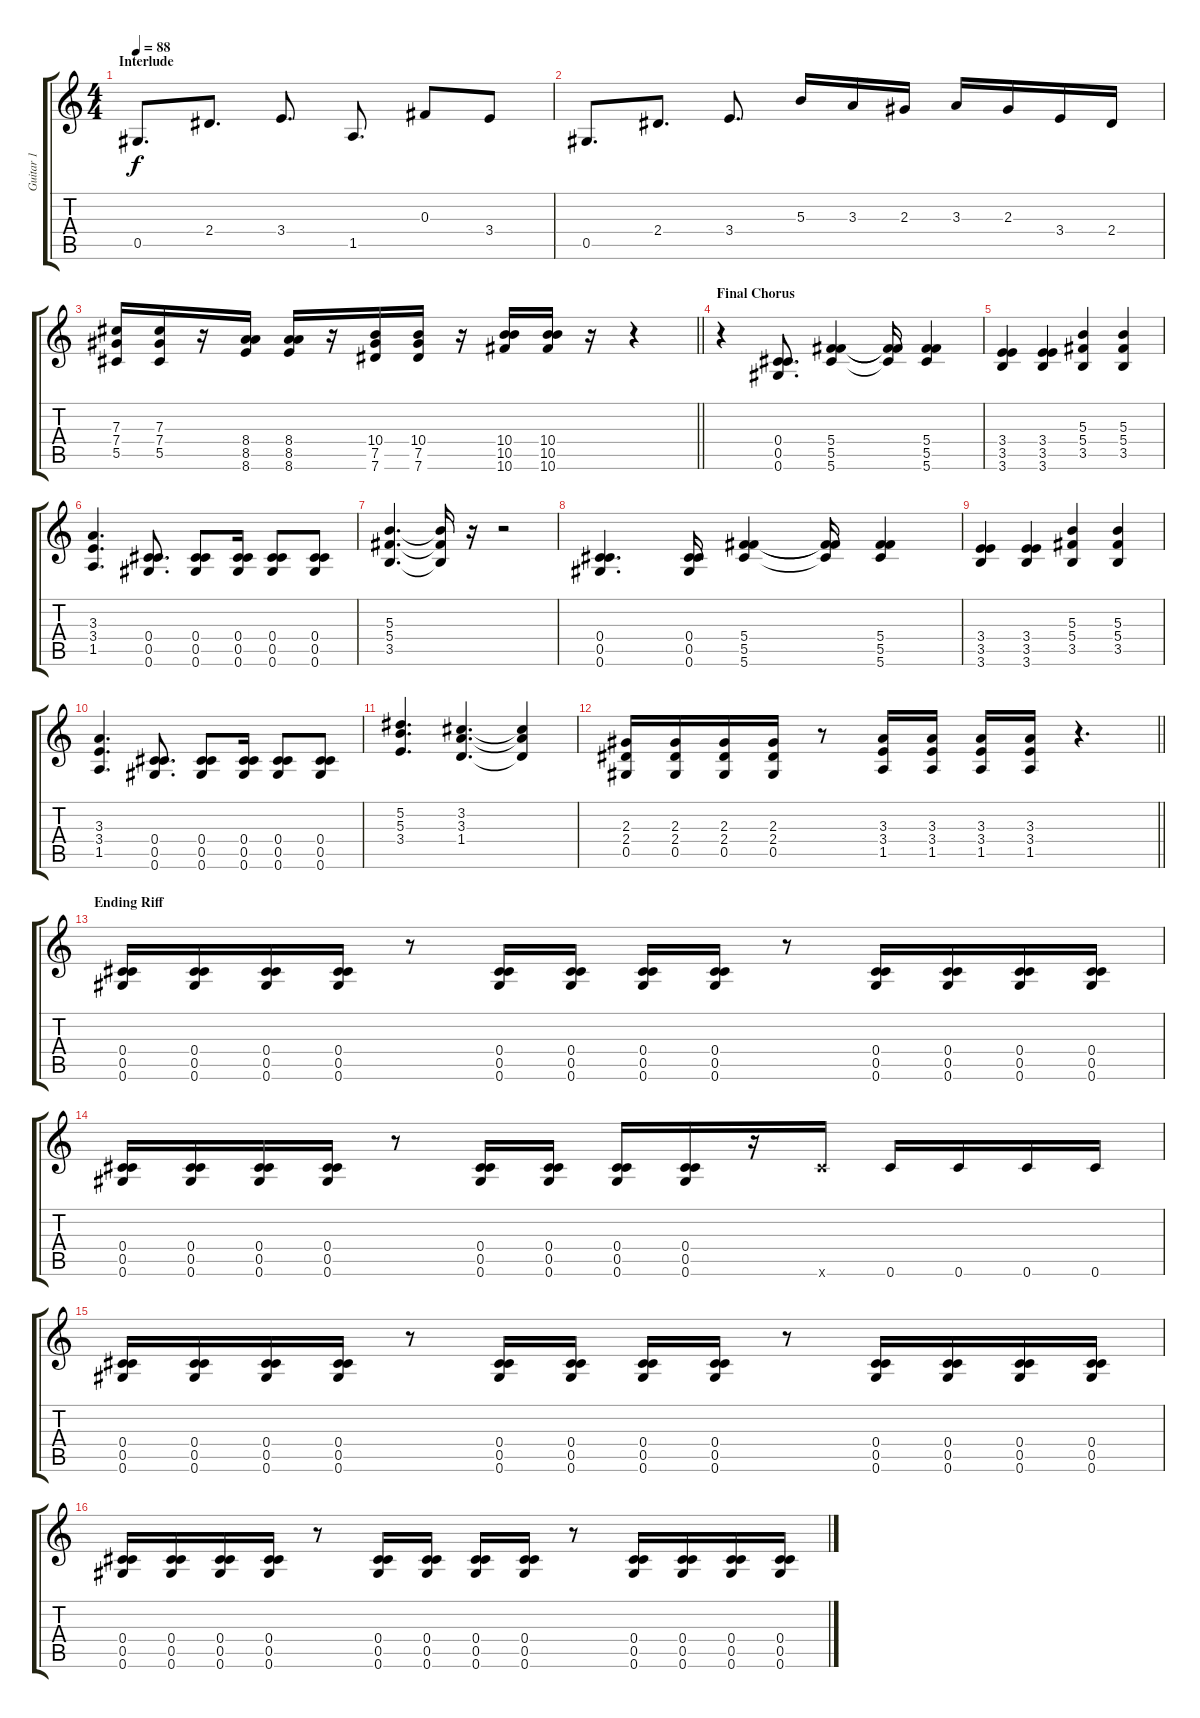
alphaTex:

\track ("Guitar 1" "Guitar 1") {instrument overdrivenguitar}
\staff {score tabs}
\tuning (Eb4 Bb3 Gb3 Db3 Ab2 Db3) {hide}
\ts (4 4)
\section ("" "Interlude")
\tempo 88
\clef g2
\ks c
0.5.8{d dy f} 2.4.8{d} 3.4.8{d} 1.5.8{d} 0.3.8 3.4.8 |
0.5.8{d} 2.4.8{d} 3.4.8{d} 5.3.16 3.3.16 2.3.16 3.3.16 2.3.16 3.4.16 2.4.16 |
\barLineRight lightlight
(7.3 7.4 5.5).16 (7.3 7.4 5.5).16 r.16 (8.4 8.5 8.6).16 (8.4 8.5 8.6).16 r.16 (10.4 7.5 7.6).16 (10.4 7.5 7.6).16 r.16 (10.4 10.5 10.6).16 (10.4 10.5 10.6).16 r.16 r.4 |
\section ("" "Final Chorus")
r.4 (0.4 0.5 0.6).8{d} (5.4 5.5 5.6).4 (5.4{t} 5.5{t} 5.6{t}).16 (5.4 5.5 5.6).4 |
(3.4 3.5 3.6).4 (3.4 3.5 3.6).4 (5.3 5.4 3.5).4 (5.3 5.4 3.5).4 |
(3.3 3.4 1.5).4{d} (0.4 0.5 0.6).8{d} (0.4 0.5 0.6).8 (0.4 0.5 0.6).16 (0.4 0.5 0.6).8 (0.4 0.5 0.6).8 |
(5.3 5.4 3.5).4{d} (5.3{t} 5.4{t} 3.5{t}).16 r.16 r.2 |
(0.4 0.5 0.6).4{d} (0.4 0.5 0.6).16 (5.4 5.5 5.6).4 (5.4{t} 5.5{t} 5.6{t}).16 (5.4 5.5 5.6).4 |
(3.4 3.5 3.6).4 (3.4 3.5 3.6).4 (5.3 5.4 3.5).4 (5.3 5.4 3.5).4 |
(3.3 3.4 1.5).4{d} (0.4 0.5 0.6).8{d} (0.4 0.5 0.6).8 (0.4 0.5 0.6).16 (0.4 0.5 0.6).8 (0.4 0.5 0.6).8 |
(5.2 5.3 3.4).4{d} (3.2 3.3 1.4).4{d} (3.2{t} 3.3{t} 1.4{t}).4 |
\barLineRight lightlight
(2.3 2.4 0.5).16 (2.3 2.4 0.5).16 (2.3 2.4 0.5).16 (2.3 2.4 0.5).16 r.8 (3.3 3.4 1.5).16 (3.3 3.4 1.5).16 (3.3 3.4 1.5).16 (3.3 3.4 1.5).16 r.4{d} |
\section ("" "Ending Riff")
(0.4 0.5 0.6).16 (0.4 0.5 0.6).16 (0.4 0.5 0.6).16 (0.4 0.5 0.6).16 r.8 (0.4 0.5 0.6).16 (0.4 0.5 0.6).16 (0.4 0.5 0.6).16 (0.4 0.5 0.6).16 r.8 (0.4 0.5 0.6).16 (0.4 0.5 0.6).16 (0.4 0.5 0.6).16 (0.4 0.5 0.6).16 |
(0.4 0.5 0.6).16 (0.4 0.5 0.6).16 (0.4 0.5 0.6).16 (0.4 0.5 0.6).16 r.8 (0.4 0.5 0.6).16 (0.4 0.5 0.6).16 (0.4 0.5 0.6).16 (0.4 0.5 0.6).16 r.16 0.6{x}.16 0.6.16 0.6.16 0.6.16 0.6.16 |
(0.4 0.5 0.6).16 (0.4 0.5 0.6).16 (0.4 0.5 0.6).16 (0.4 0.5 0.6).16 r.8 (0.4 0.5 0.6).16 (0.4 0.5 0.6).16 (0.4 0.5 0.6).16 (0.4 0.5 0.6).16 r.8 (0.4 0.5 0.6).16 (0.4 0.5 0.6).16 (0.4 0.5 0.6).16 (0.4 0.5 0.6).16 |
(0.4 0.5 0.6).16 (0.4 0.5 0.6).16 (0.4 0.5 0.6).16 (0.4 0.5 0.6).16 r.8 (0.4 0.5 0.6).16 (0.4 0.5 0.6).16 (0.4 0.5 0.6).16 (0.4 0.5 0.6).16 r.8 (0.4 0.5 0.6).16 (0.4 0.5 0.6).16 (0.4 0.5 0.6).16 (0.4 0.5 0.6).16
